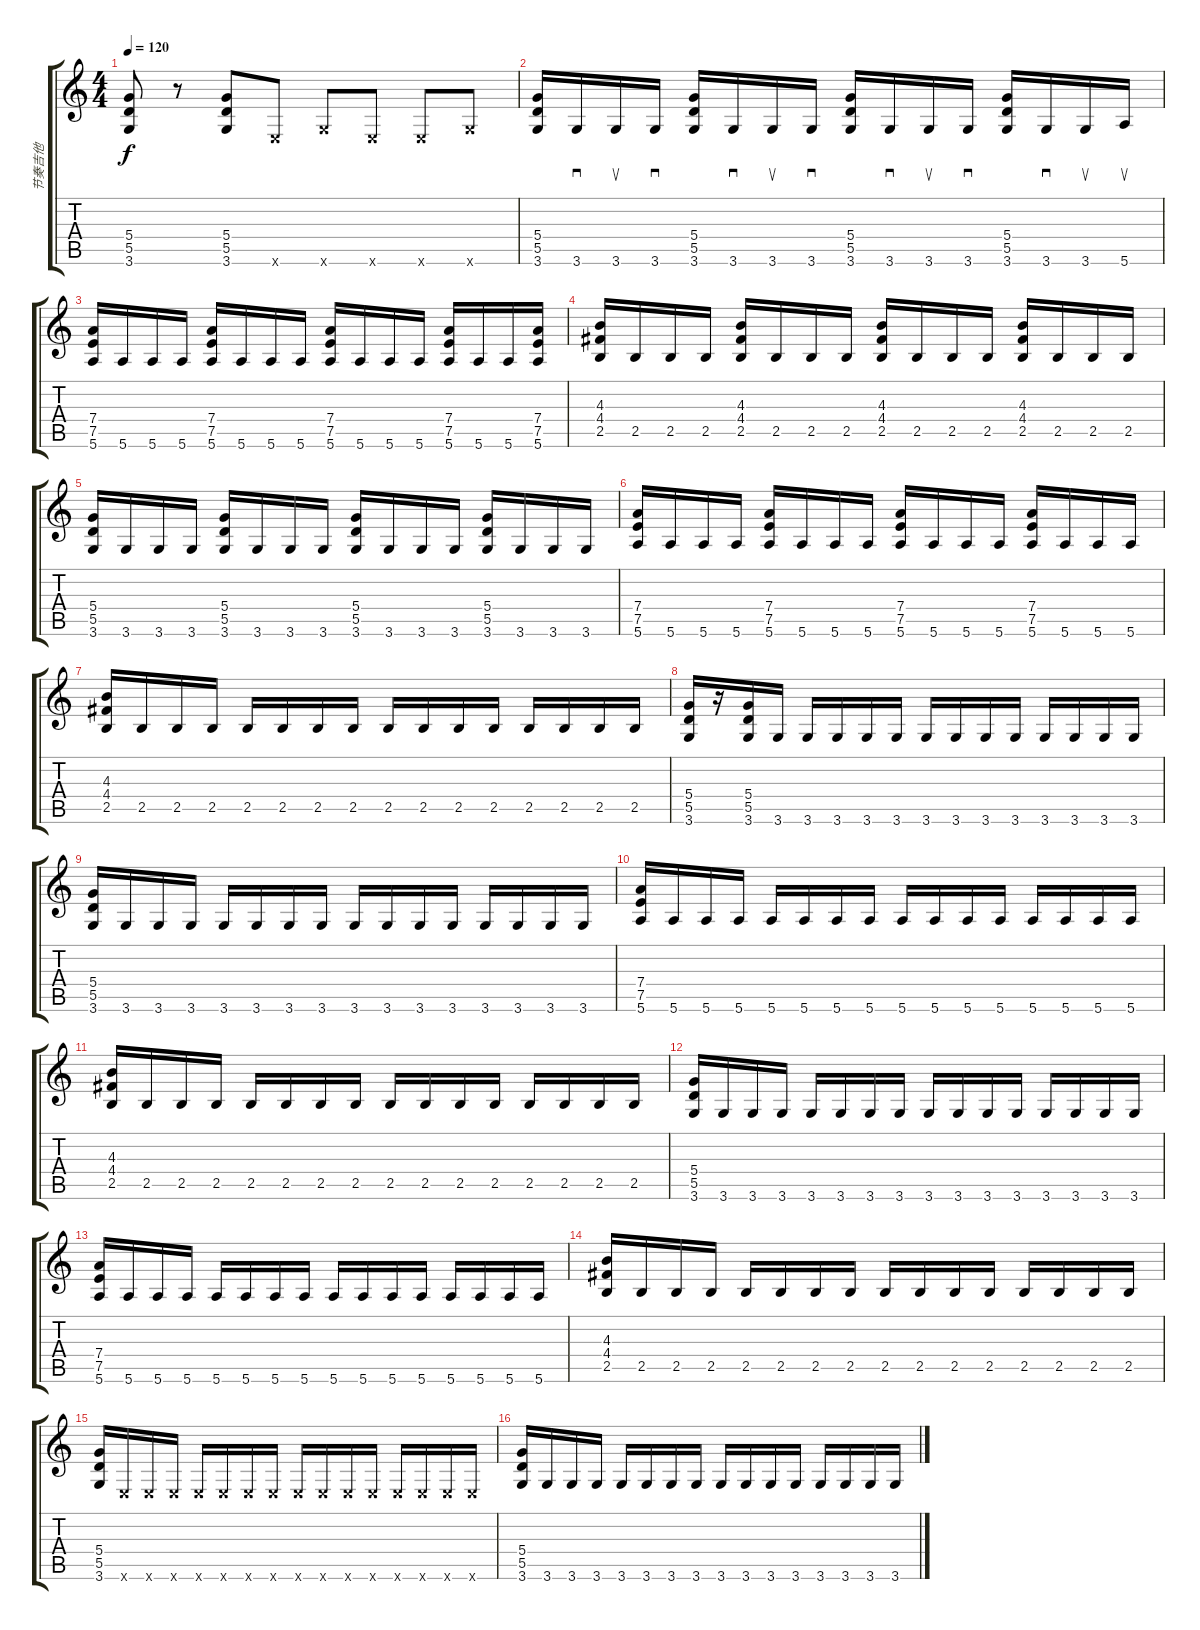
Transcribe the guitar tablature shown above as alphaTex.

\track ("节奏吉他" "节奏吉他") {instrument overdrivenguitar}
\staff {score tabs}
\tuning (E4 B3 G3 D3 A2 E2) {hide}
\ts (4 4)
\tempo 120
\clef g2
\ks c
(5.4 5.5 3.6).8{dy f} r.8 (5.4 5.5 3.6).8 0.6{x}.8 3.6{x}.8 0.6{x}.8 0.6{x}.8 3.6{x}.8 |
(5.4 5.5 3.6).16 3.6.16{sd} 3.6.16{su} 3.6.16{sd} (5.4 5.5 3.6).16 3.6.16{sd} 3.6.16{su} 3.6.16{sd} (5.4 5.5 3.6).16 3.6.16{sd} 3.6.16{su} 3.6.16{sd} (5.4 5.5 3.6).16 3.6.16{sd} 3.6.16{su} 5.6.16{su} |
(7.4 7.5 5.6).16 5.6.16 5.6.16 5.6.16 (7.4 7.5 5.6).16 5.6.16 5.6.16 5.6.16 (7.4 7.5 5.6).16 5.6.16 5.6.16 5.6.16 (7.4 7.5 5.6).16 5.6.16 5.6.16 (7.4 7.5 5.6).16 |
(4.3 4.4 2.5).16 2.5.16 2.5.16 2.5.16 (4.3 4.4 2.5).16 2.5.16 2.5.16 2.5.16 (4.3 4.4 2.5).16 2.5.16 2.5.16 2.5.16 (4.3 4.4 2.5).16 2.5.16 2.5.16 2.5.16 |
(5.4 5.5 3.6).16 3.6.16 3.6.16 3.6.16 (5.4 5.5 3.6).16 3.6.16 3.6.16 3.6.16 (5.4 5.5 3.6).16 3.6.16 3.6.16 3.6.16 (5.4 5.5 3.6).16 3.6.16 3.6.16 3.6.16 |
(7.4 7.5 5.6).16 5.6.16 5.6.16 5.6.16 (7.4 7.5 5.6).16 5.6.16 5.6.16 5.6.16 (7.4 7.5 5.6).16 5.6.16 5.6.16 5.6.16 (7.4 7.5 5.6).16 5.6.16 5.6.16 5.6.16 |
(4.3 4.4 2.5).16 2.5.16 2.5.16 2.5.16 2.5.16 2.5.16 2.5.16 2.5.16 2.5.16 2.5.16 2.5.16 2.5.16 2.5.16 2.5.16 2.5.16 2.5.16 |
(5.4 5.5 3.6).16 r.16 (5.4 5.5 3.6).16 3.6.16 3.6.16 3.6.16 3.6.16 3.6.16 3.6.16 3.6.16 3.6.16 3.6.16 3.6.16 3.6.16 3.6.16 3.6.16 |
(5.4 5.5 3.6).16 3.6.16 3.6.16 3.6.16 3.6.16 3.6.16 3.6.16 3.6.16 3.6.16 3.6.16 3.6.16 3.6.16 3.6.16 3.6.16 3.6.16 3.6.16 |
(7.4 7.5 5.6).16 5.6.16 5.6.16 5.6.16 5.6.16 5.6.16 5.6.16 5.6.16 5.6.16 5.6.16 5.6.16 5.6.16 5.6.16 5.6.16 5.6.16 5.6.16 |
(4.3 4.4 2.5).16 2.5.16 2.5.16 2.5.16 2.5.16 2.5.16 2.5.16 2.5.16 2.5.16 2.5.16 2.5.16 2.5.16 2.5.16 2.5.16 2.5.16 2.5.16 |
(5.4 5.5 3.6).16 3.6.16 3.6.16 3.6.16 3.6.16 3.6.16 3.6.16 3.6.16 3.6.16 3.6.16 3.6.16 3.6.16 3.6.16 3.6.16 3.6.16 3.6.16 |
(7.4 7.5 5.6).16 5.6.16 5.6.16 5.6.16 5.6.16 5.6.16 5.6.16 5.6.16 5.6.16 5.6.16 5.6.16 5.6.16 5.6.16 5.6.16 5.6.16 5.6.16 |
(4.3 4.4 2.5).16 2.5.16 2.5.16 2.5.16 2.5.16 2.5.16 2.5.16 2.5.16 2.5.16 2.5.16 2.5.16 2.5.16 2.5.16 2.5.16 2.5.16 2.5.16 |
(5.4 5.5 3.6).16 0.6{x}.16 0.6{x}.16 0.6{x}.16 0.6{x}.16 0.6{x}.16 0.6{x}.16 0.6{x}.16 0.6{x}.16 0.6{x}.16 0.6{x}.16 0.6{x}.16 0.6{x}.16 0.6{x}.16 0.6{x}.16 0.6{x}.16 |
(5.4 5.5 3.6).16 3.6.16 3.6.16 3.6.16 3.6.16 3.6.16 3.6.16 3.6.16 3.6.16 3.6.16 3.6.16 3.6.16 3.6.16 3.6.16 3.6.16 3.6.16
